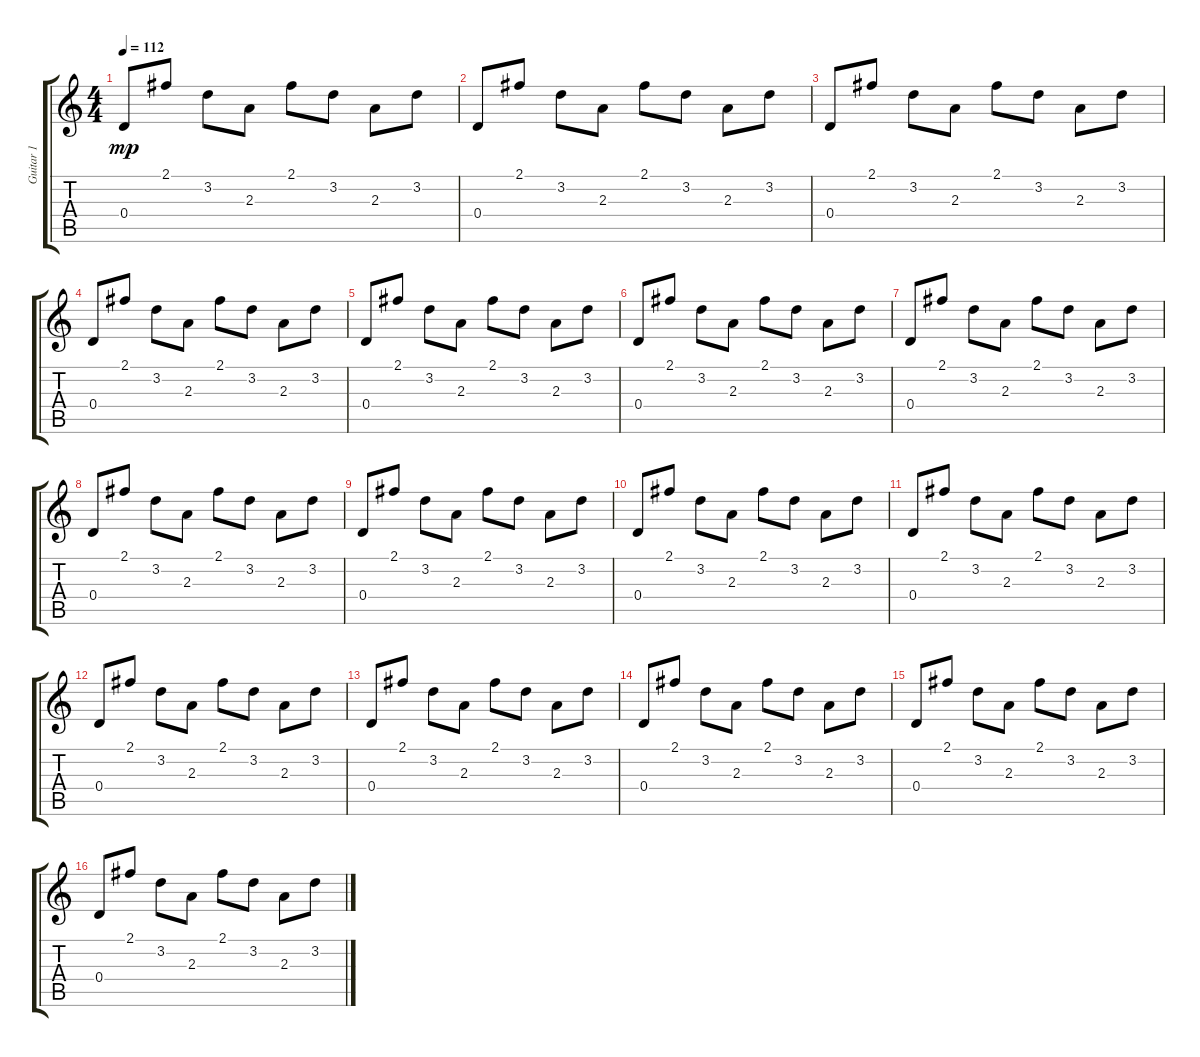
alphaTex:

\track ("Guitar 1" "Guitar 1") {instrument acousticguitarsteel}
\staff {score tabs}
\tuning (E4 B3 G3 D3 A2 E2) {hide}
\ts (4 4)
\tempo 112
\clef g2
\ks c
0.4.8{dy mp instrument acousticguitarsteel} 2.1.8 3.2.8 2.3.8 2.1.8 3.2.8 2.3.8 3.2.8 |
0.4.8 2.1.8 3.2.8 2.3.8 2.1.8 3.2.8 2.3.8 3.2.8 |
0.4.8 2.1.8 3.2.8 2.3.8 2.1.8 3.2.8 2.3.8 3.2.8 |
0.4.8 2.1.8 3.2.8 2.3.8 2.1.8 3.2.8 2.3.8 3.2.8 |
0.4.8 2.1.8 3.2.8 2.3.8 2.1.8 3.2.8 2.3.8 3.2.8 |
0.4.8 2.1.8 3.2.8 2.3.8 2.1.8 3.2.8 2.3.8 3.2.8 |
0.4.8 2.1.8 3.2.8 2.3.8 2.1.8 3.2.8 2.3.8 3.2.8 |
0.4.8 2.1.8 3.2.8 2.3.8 2.1.8 3.2.8 2.3.8 3.2.8 |
0.4.8 2.1.8 3.2.8 2.3.8 2.1.8 3.2.8 2.3.8 3.2.8 |
0.4.8 2.1.8 3.2.8 2.3.8 2.1.8 3.2.8 2.3.8 3.2.8 |
0.4.8 2.1.8 3.2.8 2.3.8 2.1.8 3.2.8 2.3.8 3.2.8 |
0.4.8 2.1.8 3.2.8 2.3.8 2.1.8 3.2.8 2.3.8 3.2.8 |
0.4.8 2.1.8 3.2.8 2.3.8 2.1.8 3.2.8 2.3.8 3.2.8 |
0.4.8 2.1.8 3.2.8 2.3.8 2.1.8 3.2.8 2.3.8 3.2.8 |
0.4.8 2.1.8 3.2.8 2.3.8 2.1.8 3.2.8 2.3.8 3.2.8 |
0.4.8 2.1.8 3.2.8 2.3.8 2.1.8 3.2.8 2.3.8 3.2.8
